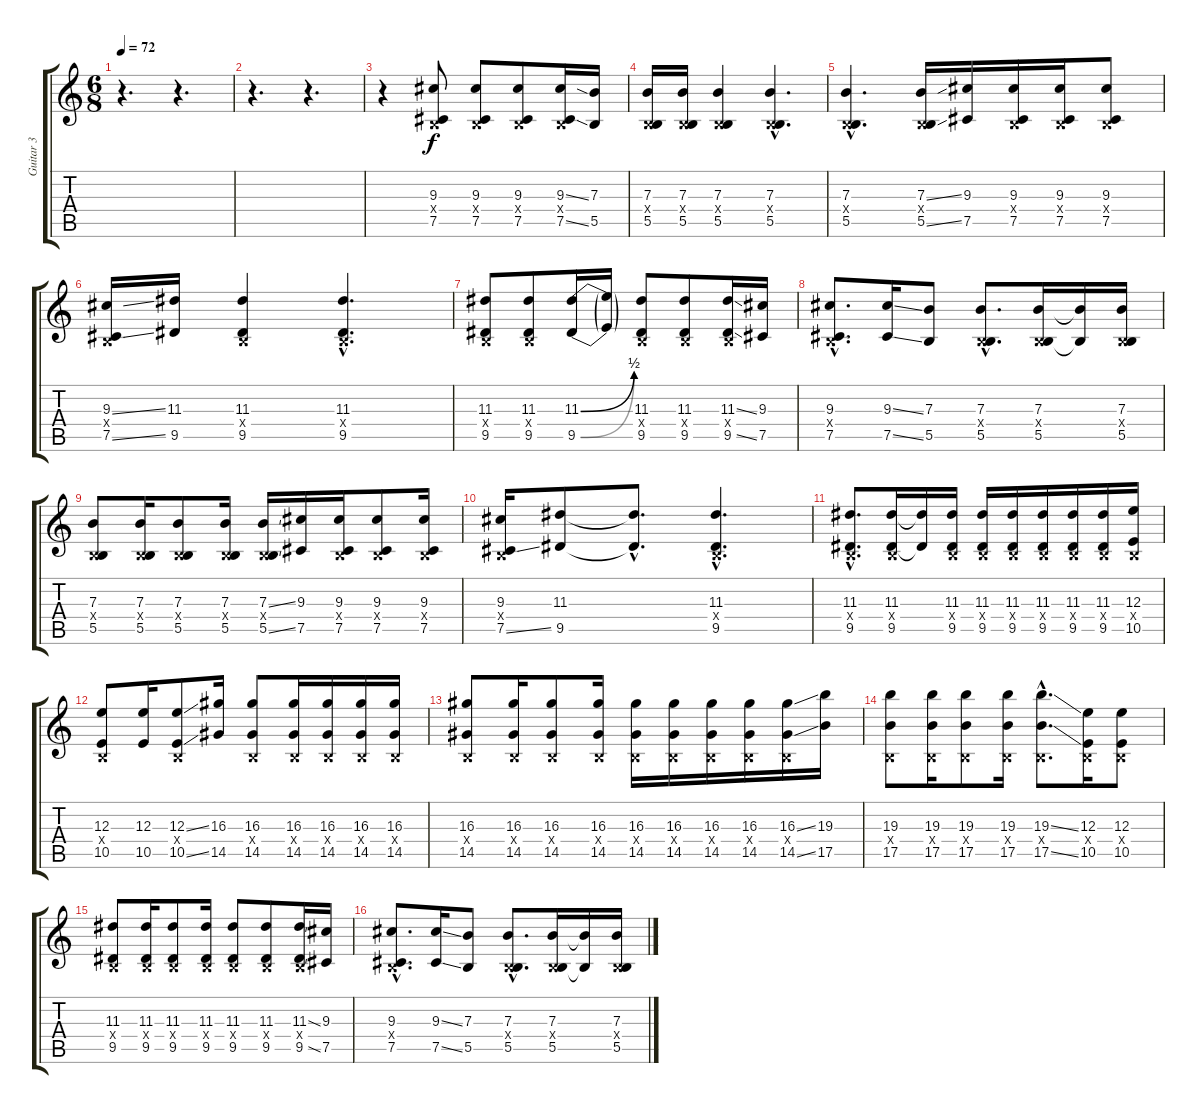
\track ("Guitar 3" "Guitar 3") {instrument overdrivenguitar}
\staff {score tabs}
\tuning (Db4 Ab3 E3 B2 Gb2 Db2) {hide}
\ts (6 8)
\tempo 72
\clef g2
\ks c
r.4{d dy f} r.4{d} |
r.4{d} r.4{d} |
r.4 (9.3 0.4{x} 7.5).8 (9.3 0.4{x} 7.5).8 (9.3 0.4{x} 7.5).8 (9.3{ss} 0.4{x} 7.5{ss}).16 (7.3 5.5).16 |
(7.3 0.4{x} 5.5).16 (7.3 0.4{x} 5.5).16 (7.3 0.4{x} 5.5).4 (7.3{hac} 0.4{hac x} 5.5{hac}).4{d} |
(7.3{hac} 0.4{hac x} 5.5{hac}).4{d} (7.3{ss} 0.4{x} 5.5{ss}).16 (9.3 7.5).16 (9.3 0.4{x} 7.5).16 (9.3 0.4{x} 7.5).16 (9.3 0.4{x} 7.5).8 |
(9.3{ss} 0.4{x} 7.5{ss}).16 (11.3 9.5).16 (11.3 0.4{x} 9.5).4 (11.3{hac} 0.4{hac x} 9.5{hac}).4{d} |
(11.3 0.4{x} 9.5).8 (11.3 0.4{x} 9.5).8 (11.3{be (bend 0 0 60 2)} 9.5{be (bend 0 0 60 2)}).16 (11.3{t} 9.5{t}).16 (11.3 0.4{x} 9.5).8 (11.3 0.4{x} 9.5).8 (11.3{ss} 0.4{x} 9.5{ss}).16 (9.3 7.5).16 |
(9.3{hac} 0.4{hac x} 7.5{hac}).8{d} (9.3{ss} 7.5{ss}).16 (7.3 5.5).8 (7.3{hac} 0.4{hac x} 5.5{hac}).8{d} (7.3 0.4{x} 5.5).16 (7.3{t} 5.5{t}).16 (7.3 0.4{x} 5.5).16 |
(7.3 0.4{x} 5.5).8 (7.3 0.4{x} 5.5).16 (7.3 0.4{x} 5.5).8 (7.3 0.4{x} 5.5).16 (7.3{ss} 0.4{x} 5.5{ss}).16 (9.3 7.5).16 (9.3 0.4{x} 7.5).16 (9.3 0.4{x} 7.5).8 (9.3 0.4{x} 7.5).16 |
(9.3 0.4{x} 7.5{ss}).16 (11.3 9.5).8 (11.3{hac t} 9.5{hac t}).8{d} (11.3{hac} 0.4{hac x} 9.5{hac}).4{d} |
(11.3{hac} 0.4{hac x} 9.5{hac}).8{d} (11.3 0.4{x} 9.5).16 (11.3{t} 9.5{t}).16 (11.3 0.4{x} 9.5).16 (11.3 0.4{x} 9.5).16 (11.3 0.4{x} 9.5).16 (11.3 0.4{x} 9.5).16 (11.3 0.4{x} 9.5).16 (11.3 0.4{x} 9.5).16 (12.3 0.4{x} 10.5).16 |
(12.3 0.4{x} 10.5).8 (12.3 10.5).16 (12.3{ss} 0.4{x} 10.5{ss}).8 (16.3 14.5).16 (16.3 0.4{x} 14.5).8 (16.3 0.4{x} 14.5).16 (16.3 0.4{x} 14.5).16 (16.3 0.4{x} 14.5).16 (16.3 0.4{x} 14.5).16 |
(16.3 0.4{x} 14.5).8 (16.3 0.4{x} 14.5).16 (16.3 0.4{x} 14.5).8 (16.3 0.4{x} 14.5).16 (16.3 0.4{x} 14.5).16 (16.3 0.4{x} 14.5).16 (16.3 0.4{x} 14.5).16 (16.3 0.4{x} 14.5).16 (16.3{ss} 0.4{x} 14.5{ss}).16 (19.3 17.5).16 |
(19.3 0.4{x} 17.5).8 (19.3 0.4{x} 17.5).16 (19.3 0.4{x} 17.5).8 (19.3 0.4{x} 17.5).16 (19.3{ss hac} 0.4{hac x} 17.5{ss hac}).8{d} (12.3 0.4{x} 10.5).16 (12.3 0.4{x} 10.5).8 |
(11.3 0.4{x} 9.5).8 (11.3 0.4{x} 9.5).16 (11.3 0.4{x} 9.5).8 (11.3 0.4{x} 9.5).16 (11.3 0.4{x} 9.5).8 (11.3 0.4{x} 9.5).8 (11.3{ss} 0.4{x} 9.5{ss}).16 (9.3 7.5).16 |
(9.3{hac} 0.4{hac x} 7.5{hac}).8{d} (9.3{ss} 7.5{ss}).16 (7.3 5.5).8 (7.3{hac} 0.4{hac x} 5.5{hac}).8{d} (7.3 0.4{x} 5.5).16 (7.3{t} 5.5{t}).16 (7.3 0.4{x} 5.5).16
